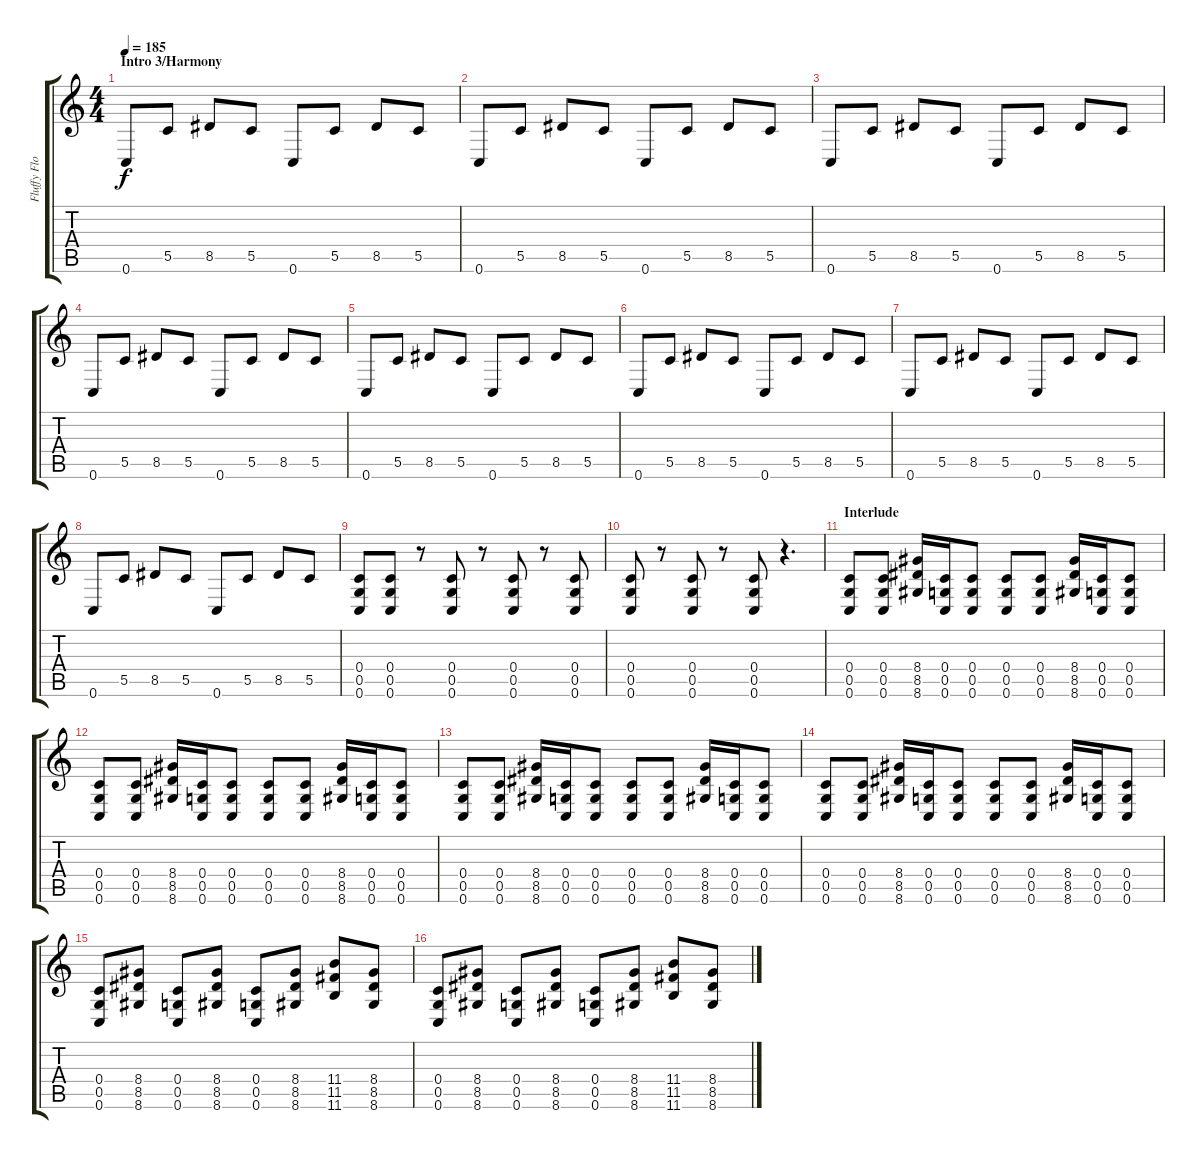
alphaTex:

\track ("Fluffy Floyd" "Fluffy Flo") {instrument distortionguitar}
\staff {score tabs}
\tuning (D4 A3 F3 C3 G2 C2) {hide}
\ts (4 4)
\section ("" "Intro 3/Harmony")
\tempo 185
\clef g2
\ks c
0.6.8{dy f} 5.5.8 8.5.8 5.5.8 0.6.8 5.5.8 8.5.8 5.5.8 |
0.6.8 5.5.8 8.5.8 5.5.8 0.6.8 5.5.8 8.5.8 5.5.8 |
0.6.8 5.5.8 8.5.8 5.5.8 0.6.8 5.5.8 8.5.8 5.5.8 |
0.6.8 5.5.8 8.5.8 5.5.8 0.6.8 5.5.8 8.5.8 5.5.8 |
0.6.8 5.5.8 8.5.8 5.5.8 0.6.8 5.5.8 8.5.8 5.5.8 |
0.6.8 5.5.8 8.5.8 5.5.8 0.6.8 5.5.8 8.5.8 5.5.8 |
0.6.8 5.5.8 8.5.8 5.5.8 0.6.8 5.5.8 8.5.8 5.5.8 |
0.6.8 5.5.8 8.5.8 5.5.8 0.6.8 5.5.8 8.5.8 5.5.8 |
(0.4 0.5 0.6).8 (0.4 0.5 0.6).8 r.8 (0.4 0.5 0.6).8 r.8 (0.4 0.5 0.6).8 r.8 (0.4 0.5 0.6).8 |
(0.4 0.5 0.6).8 r.8 (0.4 0.5 0.6).8 r.8 (0.4 0.5 0.6).8 r.4{d} |
\section ("" "Interlude")
(0.4 0.5 0.6).8 (0.4 0.5 0.6).8 (8.4 8.5 8.6).16 (0.4 0.5 0.6).16 (0.4 0.5 0.6).8 (0.4 0.5 0.6).8 (0.4 0.5 0.6).8 (8.4 8.5 8.6).16 (0.4 0.5 0.6).16 (0.4 0.5 0.6).8 |
(0.4 0.5 0.6).8 (0.4 0.5 0.6).8 (8.4 8.5 8.6).16 (0.4 0.5 0.6).16 (0.4 0.5 0.6).8 (0.4 0.5 0.6).8 (0.4 0.5 0.6).8 (8.4 8.5 8.6).16 (0.4 0.5 0.6).16 (0.4 0.5 0.6).8 |
(0.4 0.5 0.6).8 (0.4 0.5 0.6).8 (8.4 8.5 8.6).16 (0.4 0.5 0.6).16 (0.4 0.5 0.6).8 (0.4 0.5 0.6).8 (0.4 0.5 0.6).8 (8.4 8.5 8.6).16 (0.4 0.5 0.6).16 (0.4 0.5 0.6).8 |
(0.4 0.5 0.6).8 (0.4 0.5 0.6).8 (8.4 8.5 8.6).16 (0.4 0.5 0.6).16 (0.4 0.5 0.6).8 (0.4 0.5 0.6).8 (0.4 0.5 0.6).8 (8.4 8.5 8.6).16 (0.4 0.5 0.6).16 (0.4 0.5 0.6).8 |
(0.4 0.5 0.6).8 (8.4 8.5 8.6).8 (0.4 0.5 0.6).8 (8.4 8.5 8.6).8 (0.4 0.5 0.6).8 (8.4 8.5 8.6).8 (11.4 11.5 11.6).8 (8.4 8.5 8.6).8 |
(0.4 0.5 0.6).8 (8.4 8.5 8.6).8 (0.4 0.5 0.6).8 (8.4 8.5 8.6).8 (0.4 0.5 0.6).8 (8.4 8.5 8.6).8 (11.4 11.5 11.6).8 (8.4 8.5 8.6).8
